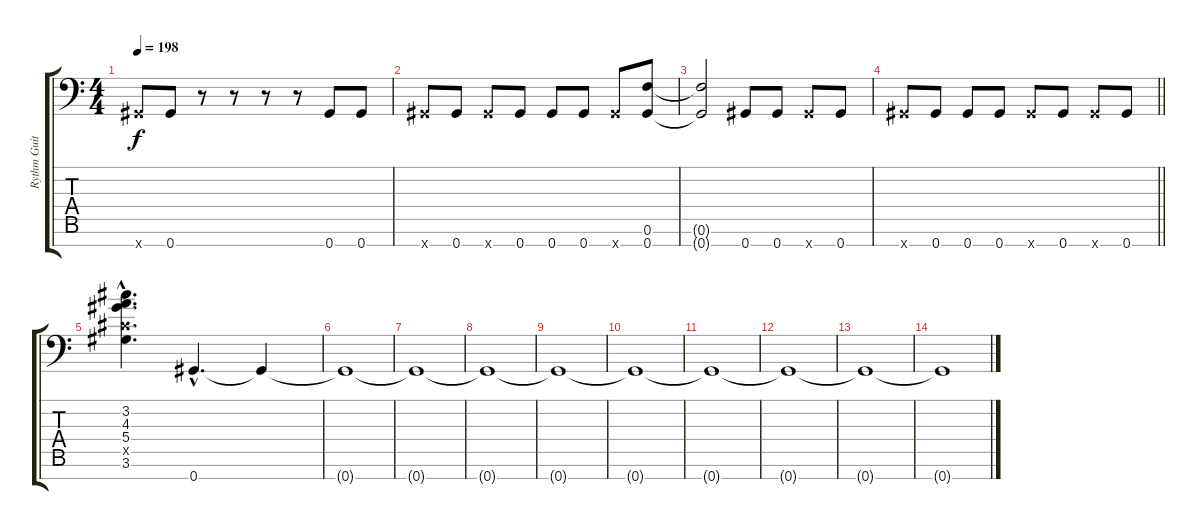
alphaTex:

\track ("Rythm Guitar #2" "Rythm Guit") {instrument distortionguitar}
\staff {score tabs}
\tuning (Eb4 Bb3 F3 Eb3 Bb2 F2 Ab1) {hide}
\ts (4 4)
\tempo 198
\clef f4
\ks c
0.7{x}.8{dy f} 0.7.8 r.8 r.8 r.8 r.8 0.7.8 0.7.8 |
0.7{x}.8 0.7.8 0.7{x}.8 0.7.8 0.7.8 0.7.8 0.7{x}.8 (0.6 0.7).8 |
(0.6{t} 0.7{t}).2 0.7.8 0.7.8 0.7{x}.8 0.7.8 |
\barLineRight lightlight
0.7{x}.8 0.7.8 0.7.8 0.7.8 0.7{x}.8 0.7.8 0.7{x}.8 0.7.8 |
\section ("" "")
(3.2{hac} 4.3{hac} 5.4{hac} 3.5{hac x} 3.6{hac}).4{d} 0.7{hac}.4{d volume 7} 0.7{t}.4 |
0.7{t}.1 |
0.7{t}.1 |
0.7{t}.1 |
0.7{t}.1 |
0.7{t}.1{volume 0} |
0.7{t}.1 |
0.7{t}.1 |
0.7{t}.1 |
0.7{t}.1
